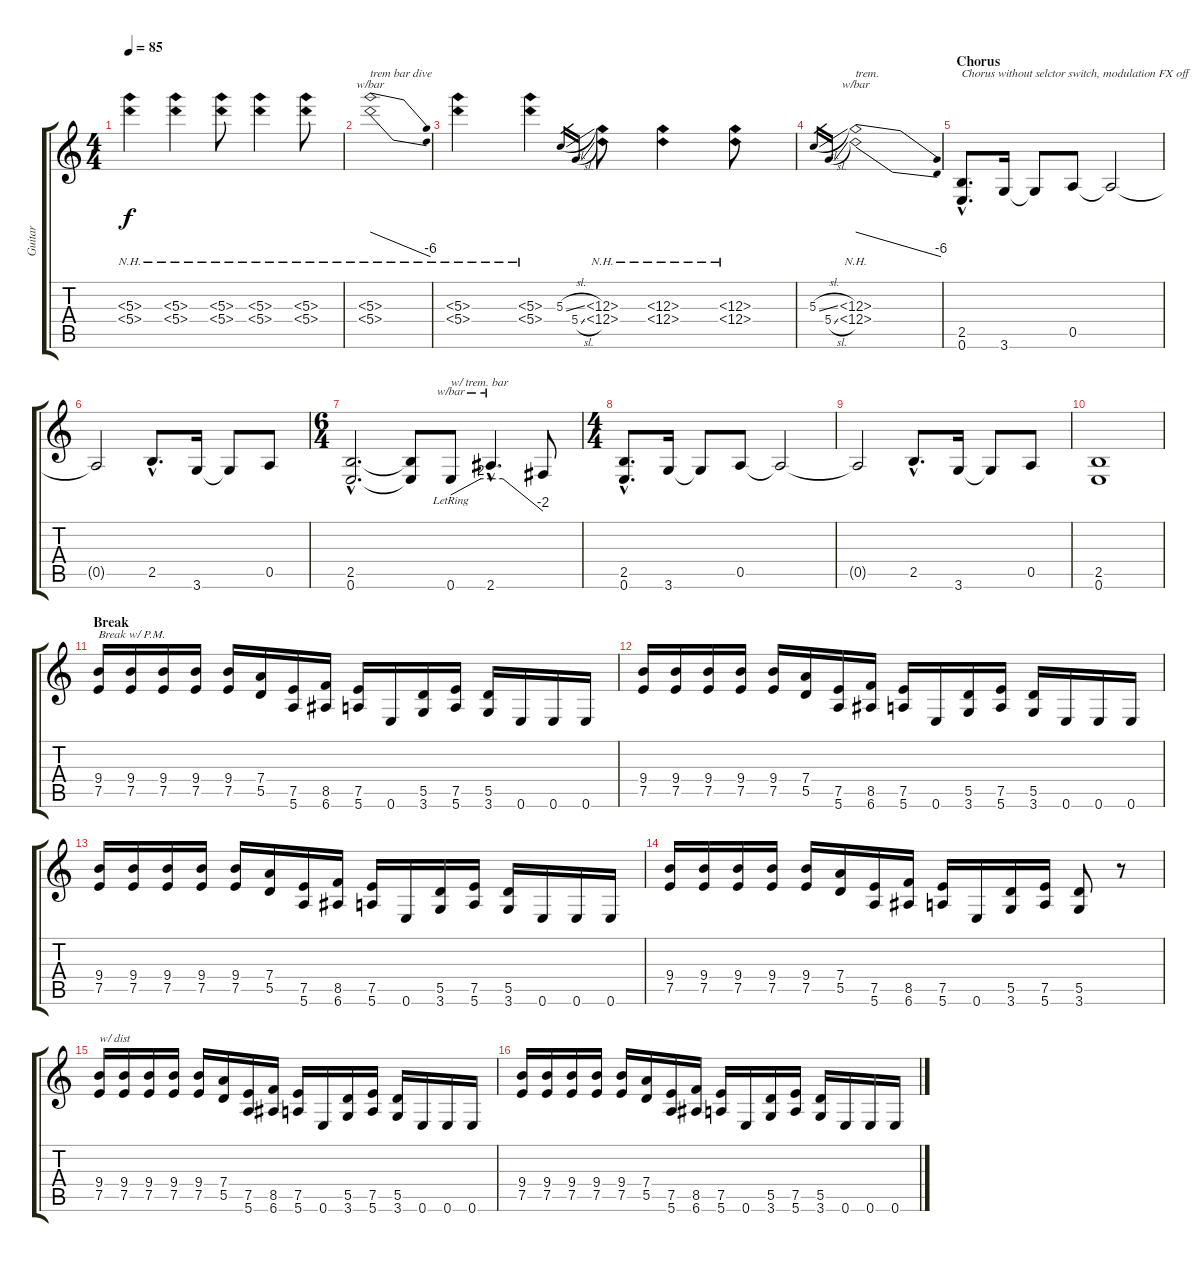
\track ("Guitar" "Guitar") {instrument distortionguitar}
\staff {score tabs}
\tuning (E4 B3 G3 D3 A2 E2) {hide}
\ts (4 4)
\tempo 85
\clef g2
\ks c
(5.3{nh} 5.4{nh}).4{dy f} (5.3{nh} 5.4{nh}).4 (5.3{nh} 5.4{nh}).8 (5.3{nh} 5.4{nh}).4 (5.3{nh} 5.4{nh}).8 |
(5.3{nh} 5.4{nh}).1{tbe (dive default 0 0 60 -24) txt "trem bar dive"} |
(5.3{nh} 5.4{nh}).4 (5.3{nh} 5.4{nh}).4 5.3{sl}.16{gr} 5.4{sl}.16{gr} (6.3{nh} 6.4{nh}).8 (6.3{nh} 6.4{nh}).4 (6.3{nh} 6.4{nh}).8 |
5.3{sl}.16{gr} 5.4{sl}.16{gr} (6.3{nh} 6.4{nh}).1{tbe (dive default 0 0 60 -24) txt "trem."} |
\section ("" "Chorus")
(2.5{hac} 0.6{hac}).8{d txt "Chorus without selctor switch, modulation FX off"} 3.6.16 3.6{t}.8 0.5.8 0.5{t}.2 |
0.5{t}.2 2.5{hac}.8{d} 3.6.16 3.6{t}.8 0.5.8 |
\ts (6 4)
(2.5{hac} 0.6{hac}).2{d} (2.5{t} 0.6{t}).8 0.6{lr}.8{tbe (custom default 0 0 45 8 60 8) txt "w/ trem. bar"} 2.6{hac}.4{d tbe (custom default 0 8 14 8 60 -8)} 2.6{t}.8 |
\ts (4 4)
(2.5{hac} 0.6{hac}).8{d} 3.6.16 3.6{t}.8 0.5.8 0.5{t}.2 |
0.5{t}.2 2.5{hac}.8{d} 3.6.16 3.6{t}.8 0.5.8 |
(2.5 0.6).1 |
\section ("" "Break")
(9.4 7.5).16{txt "Break w/ P.M." instrument electricguitarmuted} (9.4 7.5).16 (9.4 7.5).16 (9.4 7.5).16 (9.4 7.5).16 (7.4 5.5).16 (7.5 5.6).16 (8.5 6.6).16 (7.5 5.6).16 0.6.16 (5.5 3.6).16 (7.5 5.6).16 (5.5 3.6).16 0.6.16 0.6.16 0.6.16 |
(9.4 7.5).16 (9.4 7.5).16 (9.4 7.5).16 (9.4 7.5).16 (9.4 7.5).16 (7.4 5.5).16 (7.5 5.6).16 (8.5 6.6).16 (7.5 5.6).16 0.6.16 (5.5 3.6).16 (7.5 5.6).16 (5.5 3.6).16 0.6.16 0.6.16 0.6.16 |
(9.4 7.5).16 (9.4 7.5).16 (9.4 7.5).16 (9.4 7.5).16 (9.4 7.5).16 (7.4 5.5).16 (7.5 5.6).16 (8.5 6.6).16 (7.5 5.6).16 0.6.16 (5.5 3.6).16 (7.5 5.6).16 (5.5 3.6).16 0.6.16 0.6.16 0.6.16 |
(9.4 7.5).16 (9.4 7.5).16 (9.4 7.5).16 (9.4 7.5).16 (9.4 7.5).16 (7.4 5.5).16 (7.5 5.6).16 (8.5 6.6).16 (7.5 5.6).16 0.6.16 (5.5 3.6).16 (7.5 5.6).16 (5.5 3.6).8 r.8 |
(9.4 7.5).16{txt "w/ dist" instrument distortionguitar} (9.4 7.5).16 (9.4 7.5).16 (9.4 7.5).16 (9.4 7.5).16 (7.4 5.5).16 (7.5 5.6).16 (8.5 6.6).16 (7.5 5.6).16 0.6.16 (5.5 3.6).16 (7.5 5.6).16 (5.5 3.6).16 0.6.16 0.6.16 0.6.16 |
(9.4 7.5).16 (9.4 7.5).16 (9.4 7.5).16 (9.4 7.5).16 (9.4 7.5).16 (7.4 5.5).16 (7.5 5.6).16 (8.5 6.6).16 (7.5 5.6).16 0.6.16 (5.5 3.6).16 (7.5 5.6).16 (5.5 3.6).16 0.6.16 0.6.16 0.6.16
